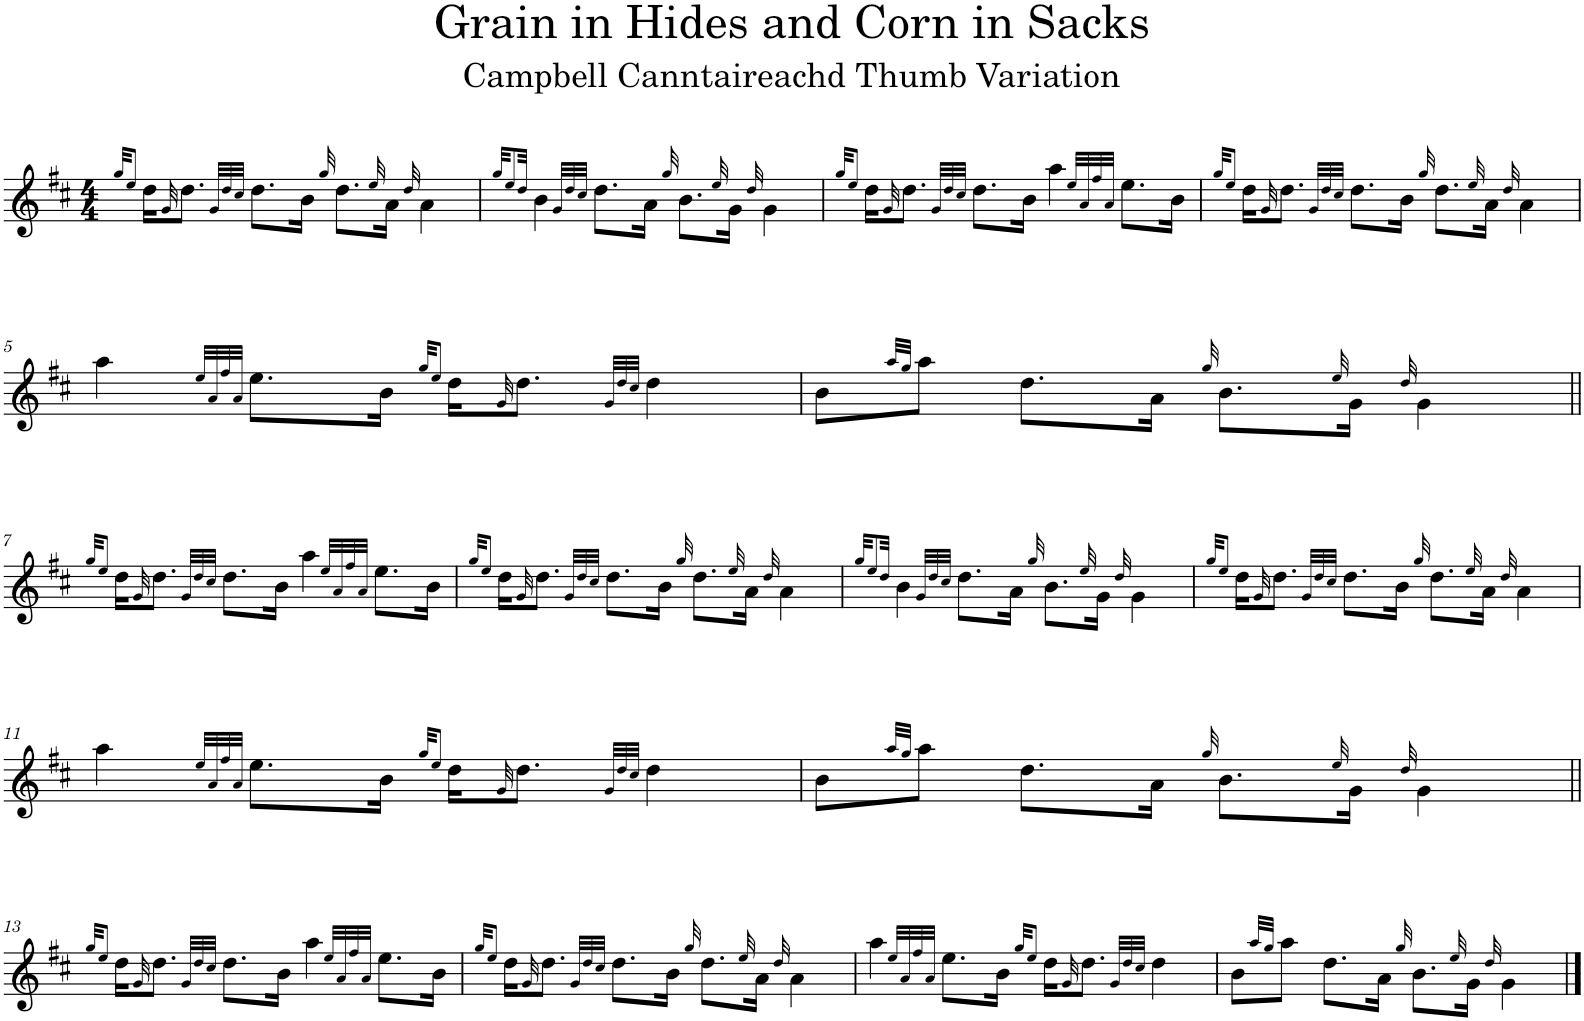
**kern
*part1
*staff1
*I"Piano
*I'Pno.
*clefG2
*k[f#c#]
*M4/4
=1
32qgg/KKL
8qee/J
16dd\KL
32qg/
8.dd\J
32qg/LLL
32qdd/
32qcc#/JJJ
8.dd\L
16b\Jk
32qgg/
8.dd\L
32qee/
16a\Jk
32qdd/
4a\
=2
32qgg/KKL
8qee/
32qdd/Jkk
4b\
32qg/LLL
32qdd/
32qcc#/JJJ
8.dd\L
16a\Jk
32qgg/
8.b\L
32qee/
16g\Jk
32qdd/
4g\
=3
32qgg/KKL
8qee/J
16dd\KL
32qg/
8.dd\J
32qg/LLL
32qdd/
32qcc#/JJJ
8.dd\L
16b\Jk
4aa\
32qee/LLL
32qa/
32qff#/
32qa/JJJ
8.ee\L
16b\Jk
=4
32qgg/KKL
8qee/J
16dd\KL
32qg/
8.dd\J
32qg/LLL
32qdd/
32qcc#/JJJ
8.dd\L
16b\Jk
32qgg/
8.dd\L
32qee/
16a\Jk
32qdd/
4a\
!!LO:LB:g=z
=5
4aa\
32qee/LLL
32qa/
32qff#/
32qa/JJJ
8.ee\L
16b\Jk
32qgg/KKL
8qee/J
16dd\KL
32qg/
8.dd\J
32qg/LLL
32qdd/
32qcc#/JJJ
4dd\
=6
8b\L
32qaa/LLL
32qgg/JJJ
8aa\J
8.dd\L
16a\Jk
32qgg/
8.b\L
32qee/
16g\Jk
32qdd/
4g\
!!LO:LB:g=z
=7||
32qgg/KKL
8qee/J
16dd\KL
32qg/
8.dd\J
32qg/LLL
32qdd/
32qcc#/JJJ
8.dd\L
16b\Jk
4aa\
32qee/LLL
32qa/
32qff#/
32qa/JJJ
8.ee\L
16b\Jk
=8
32qgg/KKL
8qee/J
16dd\KL
32qg/
8.dd\J
32qg/LLL
32qdd/
32qcc#/JJJ
8.dd\L
16b\Jk
32qgg/
8.dd\L
32qee/
16a\Jk
32qdd/
4a\
=9
32qgg/KKL
8qee/
32qdd/Jkk
4b\
32qg/LLL
32qdd/
32qcc#/JJJ
8.dd\L
16a\Jk
32qgg/
8.b\L
32qee/
16g\Jk
32qdd/
4g\
=10
32qgg/KKL
8qee/J
16dd\KL
32qg/
8.dd\J
32qg/LLL
32qdd/
32qcc#/JJJ
8.dd\L
16b\Jk
32qgg/
8.dd\L
32qee/
16a\Jk
32qdd/
4a\
!!LO:LB:g=z
=11
4aa\
32qee/LLL
32qa/
32qff#/
32qa/JJJ
8.ee\L
16b\Jk
32qgg/KKL
8qee/J
16dd\KL
32qg/
8.dd\J
32qg/LLL
32qdd/
32qcc#/JJJ
4dd\
=12
8b\L
32qaa/LLL
32qgg/JJJ
8aa\J
8.dd\L
16a\Jk
32qgg/
8.b\L
32qee/
16g\Jk
32qdd/
4g\
!!LO:LB:g=z
=13||
32qgg/KKL
8qee/J
16dd\KL
32qg/
8.dd\J
32qg/LLL
32qdd/
32qcc#/JJJ
8.dd\L
16b\Jk
4aa\
32qee/LLL
32qa/
32qff#/
32qa/JJJ
8.ee\L
16b\Jk
=14
32qgg/KKL
8qee/J
16dd\KL
32qg/
8.dd\J
32qg/LLL
32qdd/
32qcc#/JJJ
8.dd\L
16b\Jk
32qgg/
8.dd\L
32qee/
16a\Jk
32qdd/
4a\
=15
4aa\
32qee/LLL
32qa/
32qff#/
32qa/JJJ
8.ee\L
16b\Jk
32qgg/KKL
8qee/J
16dd\KL
32qg/
8.dd\J
32qg/LLL
32qdd/
32qcc#/JJJ
4dd\
=16
8b\L
32qaa/LLL
32qgg/JJJ
8aa\J
8.dd\L
16a\Jk
32qgg/
8.b\L
32qee/
16g\Jk
32qdd/
4g\
==
*-
